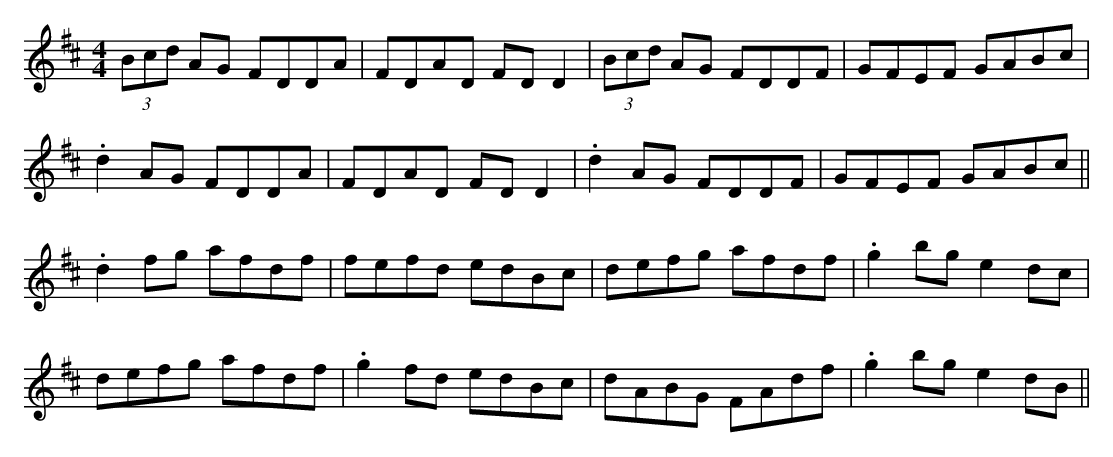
X:1
M:4/4
K:D
(3Bcd AG FDDA|FDAD FDD2|(3Bcd AG FDDF|GFEF GABc|
.d2 AG FDDA|FDAD FDD2|.d2 AG FDDF|GFEF GABc||
.d2 fg afdf|fefd edBc|defg afdf|.g2 bg e2dc|
defg afdf|.g2 fd edBc|dABG FAdf|.g2 bg e2dB||
